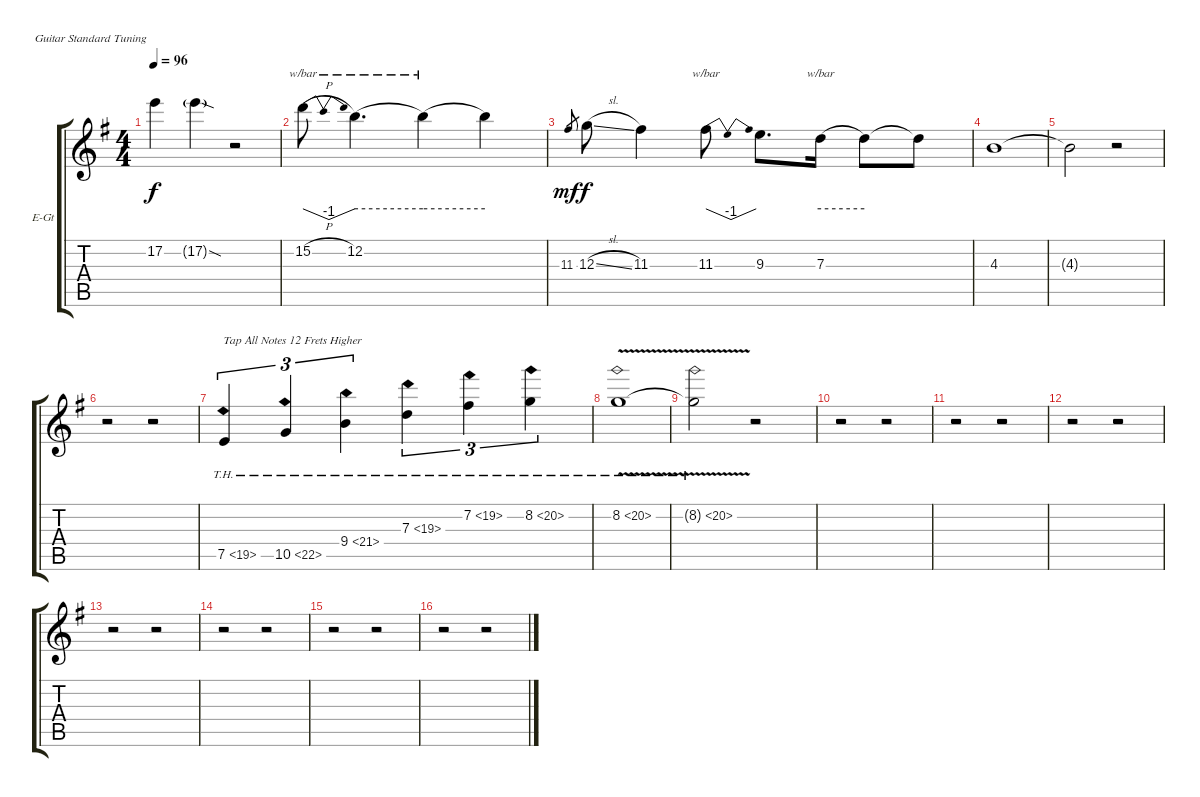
\bracketExtendMode groupsimilarinstruments
\firstSystemTrackNameOrientation horizontal
\otherSystemsTrackNameOrientation horizontal
\track ("Lead Guitar" "E-Gt") {instrument distortionguitar}
\staff {score tabs}
\tuning (E4 B3 G3 D3 A2 E2)
\ts (4 4)
\tempo 96
\clef g2
\ks eminor
17.2{t}.4{dy f} 17.2{sod g}.4 r.2 |
15.2{h}.8{tbe (dip default 0 0 30 -4 60 0)} 12.2.4{d tbe (hold default 0 0 60 0)} 12.2{t}.4{tbe (hold default 0 0 60 0)} 12.2{t}.4 |
11.3.8{gr dy mf} 12.3{sl}.8{dy f} 11.3.4 11.3.8{tbe (dip default 0 0 30 -4 60 0)} 9.3.8{d} 7.3.16{tbe (hold default 0 0 60 0)} 7.3{t}.8 7.3{t}.8 |
4.3.1 |
4.3{t}.2 r.2 |
r.2 r.2 |
7.5{th 12}.4{tu (3 2) txt "Tap All Notes 12 Frets Higher"} 10.5{th 12}.4{tu (3 2)} 9.4{th 12}.4{tu (3 2)} 7.3{th 12}.4{tu (3 2)} 7.2{th 12}.4{tu (3 2)} 8.2{th 12}.4{tu (3 2)} |
8.2{th 12 v}.1 |
8.2{th 12 v t}.2 r.2 |
r.2 r.2 |
r.2 r.2 |
r.2 r.2 |
r.2 r.2 |
r.2 r.2 |
r.2 r.2 |
r.2 r.2
